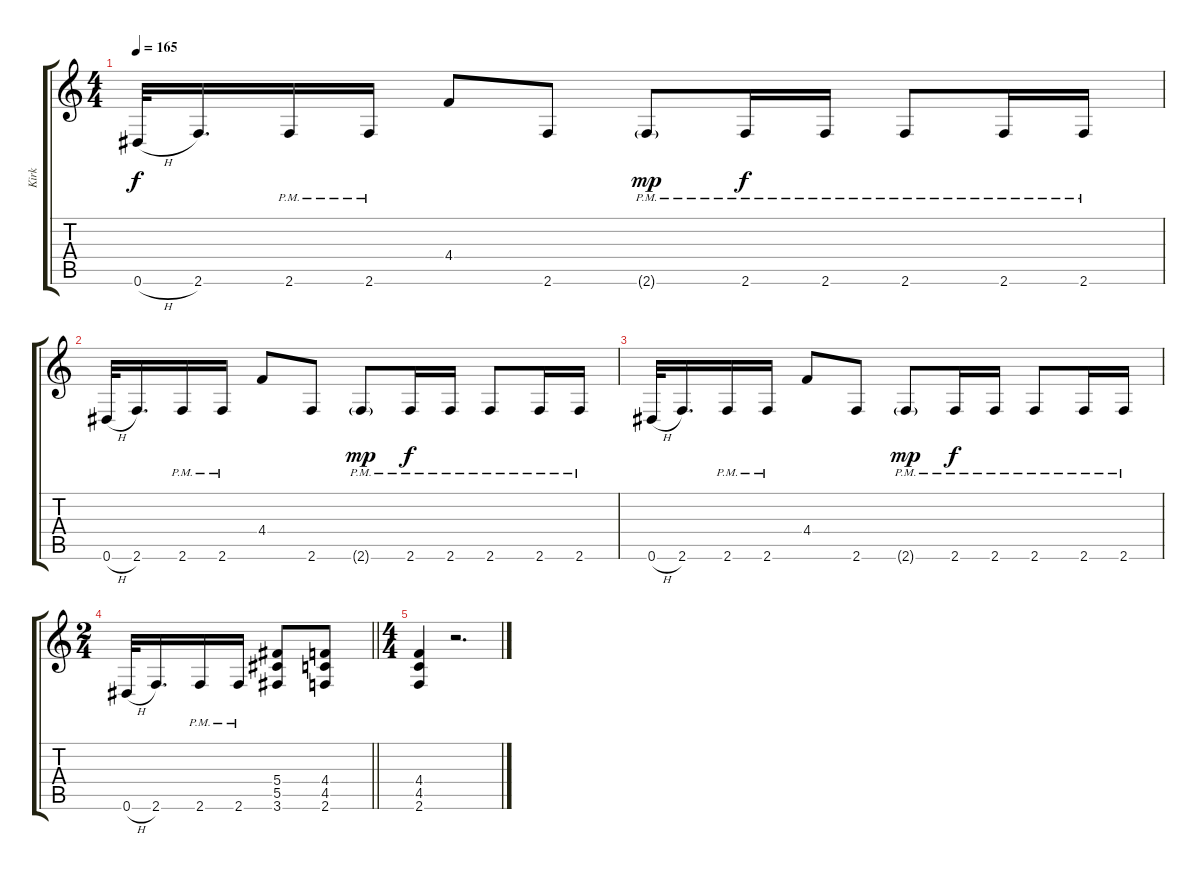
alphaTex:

\track ("Kirk" "Kirk") {instrument distortionguitar}
\staff {score tabs}
\tuning (Eb4 Bb3 Gb3 Db3 Ab2 Eb2) {hide}
\ts (4 4)
\tempo 165
\clef g2
\ks c
0.6{h}.32{dy f} 2.6.16{d} 2.6{pm}.16 2.6{pm}.16 4.4.8 2.6.8 2.6{g pm}.8{dy mp} 2.6{pm}.16{dy f} 2.6{pm}.16 2.6{pm}.8 2.6{pm}.16 2.6{pm}.16 |
0.6{h}.32 2.6.16{d} 2.6{pm}.16 2.6{pm}.16 4.4.8 2.6.8 2.6{g pm}.8{dy mp} 2.6{pm}.16{dy f} 2.6{pm}.16 2.6{pm}.8 2.6{pm}.16 2.6{pm}.16 |
0.6{h}.32 2.6.16{d} 2.6{pm}.16 2.6{pm}.16 4.4.8 2.6.8 2.6{g pm}.8{dy mp} 2.6{pm}.16{dy f} 2.6{pm}.16 2.6{pm}.8 2.6{pm}.16 2.6{pm}.16 |
\ts (2 4)
\barLineRight lightlight
0.6{h}.32 2.6.16{d} 2.6{pm}.16 2.6{pm}.16 (5.4 5.5 3.6).8 (4.4 4.5 2.6).8 |
\ts (4 4)
(4.4 4.5 2.6).4 r.2{d}
